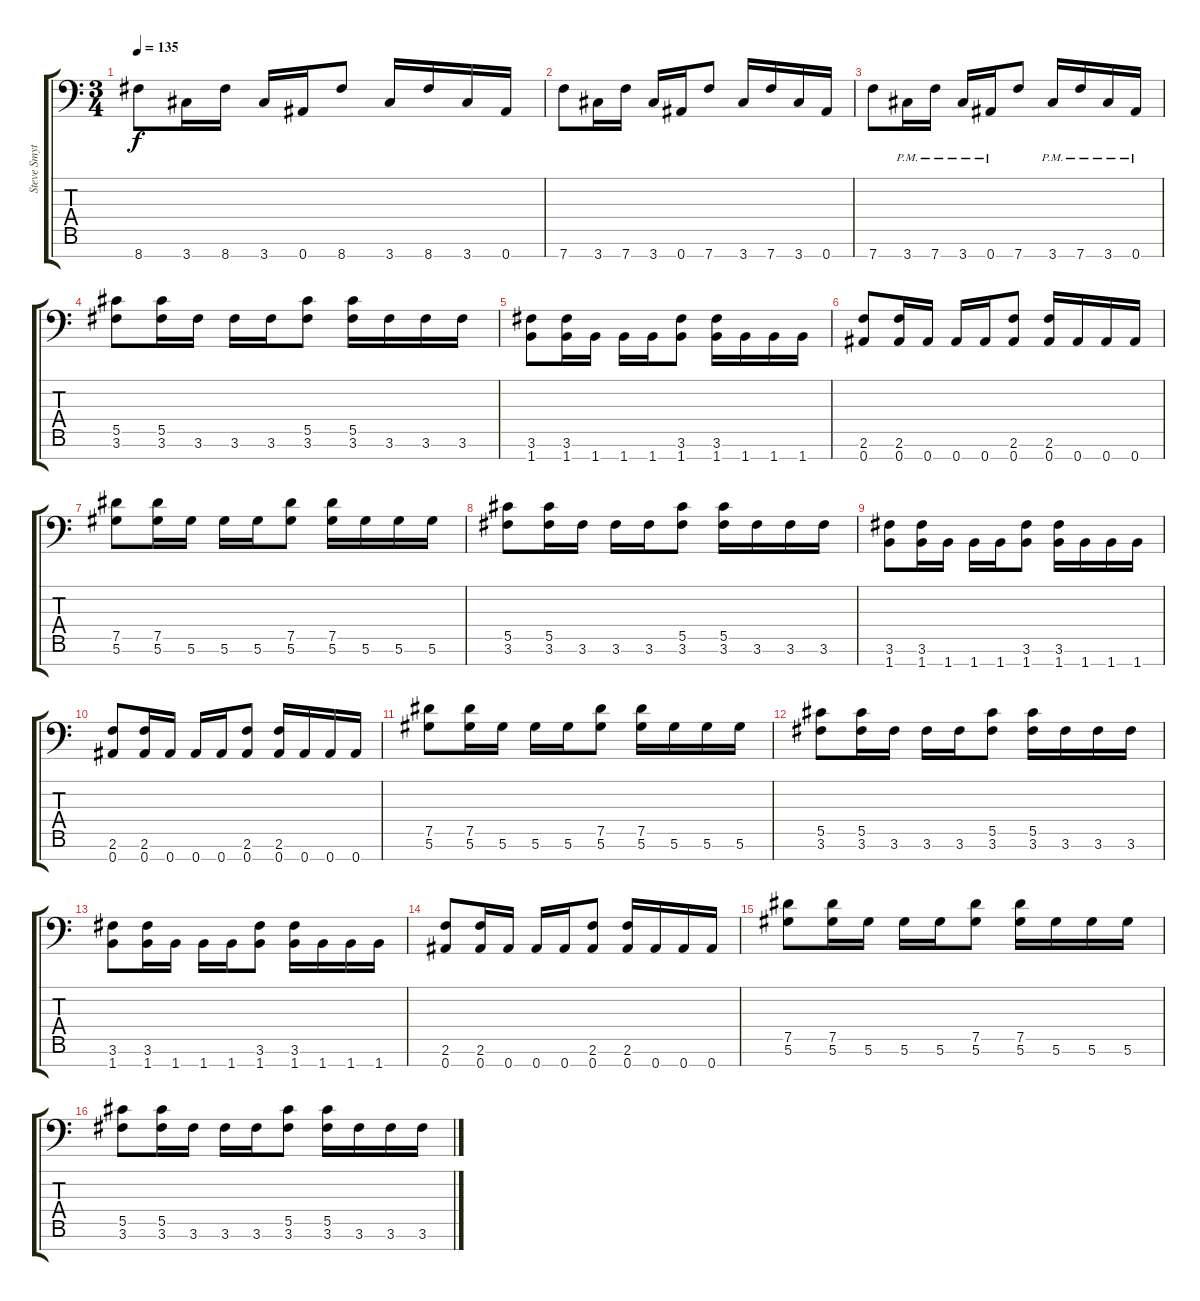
\track ("Steve Smyth Rhythm" "Steve Smyt") {instrument distortionguitar}
\staff {score tabs}
\tuning (Eb4 Bb3 Gb3 Db3 Ab2 Eb2 Bb1) {hide}
\ts (3 4)
\tempo 135
\clef f4
\ks c
8.7.8{dy f} 3.7.16 8.7.16 3.7.16 0.7.16 8.7.8 3.7.16 8.7.16 3.7.16 0.7.16 |
7.7.8 3.7.16 7.7.16 3.7.16 0.7.16 7.7.8 3.7.16 7.7.16 3.7.16 0.7.16 |
7.7.8 3.7{pm}.16 7.7{pm}.16 3.7{pm}.16 0.7{pm}.16 7.7.8 3.7{pm}.16 7.7{pm}.16 3.7{pm}.16 0.7{pm}.16 |
(5.5 3.6).8 (5.5 3.6).16 3.6.16 3.6.16 3.6.16 (5.5 3.6).8 (5.5 3.6).16 3.6.16 3.6.16 3.6.16 |
(3.6 1.7).8 (3.6 1.7).16 1.7.16 1.7.16 1.7.16 (3.6 1.7).8 (3.6 1.7).16 1.7.16 1.7.16 1.7.16 |
(2.6 0.7).8 (2.6 0.7).16 0.7.16 0.7.16 0.7.16 (2.6 0.7).8 (2.6 0.7).16 0.7.16 0.7.16 0.7.16 |
(7.5 5.6).8 (7.5 5.6).16 5.6.16 5.6.16 5.6.16 (7.5 5.6).8 (7.5 5.6).16 5.6.16 5.6.16 5.6.16 |
(5.5 3.6).8 (5.5 3.6).16 3.6.16 3.6.16 3.6.16 (5.5 3.6).8 (5.5 3.6).16 3.6.16 3.6.16 3.6.16 |
(3.6 1.7).8 (3.6 1.7).16 1.7.16 1.7.16 1.7.16 (3.6 1.7).8 (3.6 1.7).16 1.7.16 1.7.16 1.7.16 |
(2.6 0.7).8 (2.6 0.7).16 0.7.16 0.7.16 0.7.16 (2.6 0.7).8 (2.6 0.7).16 0.7.16 0.7.16 0.7.16 |
(7.5 5.6).8 (7.5 5.6).16 5.6.16 5.6.16 5.6.16 (7.5 5.6).8 (7.5 5.6).16 5.6.16 5.6.16 5.6.16 |
(5.5 3.6).8 (5.5 3.6).16 3.6.16 3.6.16 3.6.16 (5.5 3.6).8 (5.5 3.6).16 3.6.16 3.6.16 3.6.16 |
(3.6 1.7).8 (3.6 1.7).16 1.7.16 1.7.16 1.7.16 (3.6 1.7).8 (3.6 1.7).16 1.7.16 1.7.16 1.7.16 |
(2.6 0.7).8 (2.6 0.7).16 0.7.16 0.7.16 0.7.16 (2.6 0.7).8 (2.6 0.7).16 0.7.16 0.7.16 0.7.16 |
(7.5 5.6).8 (7.5 5.6).16 5.6.16 5.6.16 5.6.16 (7.5 5.6).8 (7.5 5.6).16 5.6.16 5.6.16 5.6.16 |
(5.5 3.6).8 (5.5 3.6).16 3.6.16 3.6.16 3.6.16 (5.5 3.6).8 (5.5 3.6).16 3.6.16 3.6.16 3.6.16
